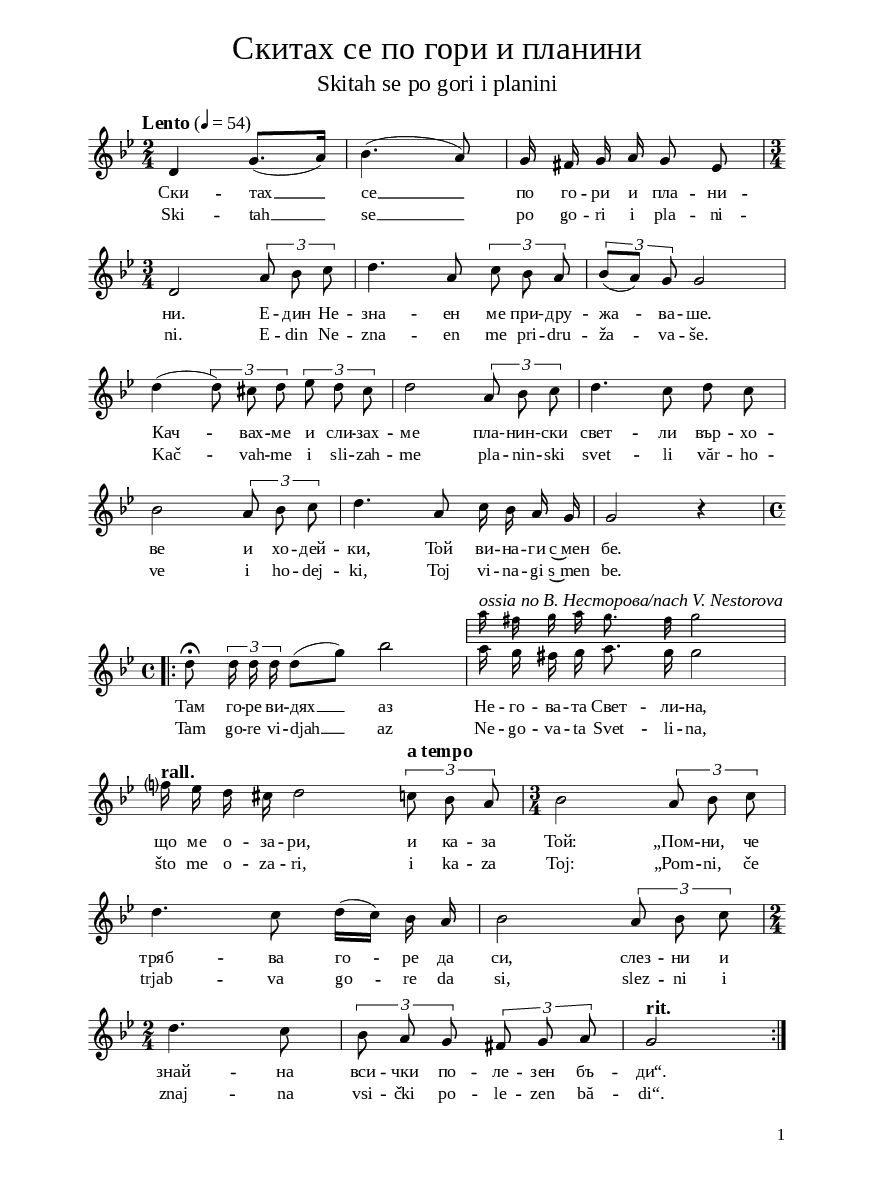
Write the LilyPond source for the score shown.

\version "2.24.4"

\include "include/globals.ily"

\bookpart {
  \label #'ref133
  \tocItem \markup "Скитах се по гори и планини – Skitah se po gori i planini"
  \paper {
    print-all-headers = ##t
    print-page-number = ##t
    print-first-page-number = ##t

    % put page numbers on the bottom
    oddHeaderMarkup = \markup ""
    evenHeaderMarkup = \markup ""
    oddFooterMarkup = \markup
    \fill-line {
      ""
      \if \should-print-page-number \fromproperty #'page:page-number-string
    }
    evenFooterMarkup = \markup
    \fill-line {
      \if \should-print-page-number \fromproperty #'page:page-number-string
      ""
    }

    left-margin = 1.5\cm
    right-margin = 1.5\cm
    top-margin = 1.2\cm
    bottom-margin = 1.0\cm
    ragged-bottom = ##t % do not spread the staves to fill the whole vertical space

    % change distance between staves
    system-system-spacing =
    #'((basic-distance . 16)
       (minimum-distance . 8)
       (padding . 2)
       (stretchability . 12))
  }

  \header {
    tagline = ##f
  }
  \score {
    \include "include/score-layout.ily"

    \new Staff = main \relative c' {
      \clef treble
      \key g \minor
      \time 2/4
      \tempoFunc "Lento" 4 "54"
      \autoBeamOff
      d4  g8. (  [a16] ) | % 2
      bes4. (  a8 ) | % 3
      g16  fis16  g16  a16  g8
      es8 \break | % 4
      \time 3/4  | % 4
      d2
      \tupletUp \times 2/3  {
        a'8   bes8  c8
      }
      | % 5
      d4.  a8
      \times 2/3  {
        c8   bes8  a8
      }
      | % 6

      \times 2/3  {
        \stemUp bes8 (   [a8] )  g8
      } \stemNeutral
      g2 \break | % 7
      d'4 (
      \times 2/3  {
        d8 )   cis8  d8
      }

      \times 2/3  {
        es8   d8  cis8
      }
      | % 8
      d2
      \times 2/3  {
        a8   bes8  c8
      }
      | % 9
      d4.  c8  d8  c8 \break
      |
      bes2
      \times 2/3  {
        a8   bes8  c8
      }
      | % 11
      d4.  a8  c16  bes16
      a16  g16 | % 12
      g2 r4    \bar ".|:-|"
      | % 13
      \time 4/4  | % 13
      d'8 ^\fermata
      \times 2/3  {
        d16  d16  d16 ]
      }
      d8 ( [  g8 ) ]  bes2 | % 14

      <<
        {a16  g16  fis16  g16 a8.  g16  g2}

        \new Staff \with {
          \override VerticalAxisGroup.default-staff-staff-spacing =
          #'((basic-distance . 5.5)
             (padding . -20))
          \remove "Time_signature_engraver"
          alignAboveContext = #"main"
          fontSize = #-1.5
          \override StaffSymbol.staff-space = #(magstep -2)
          \override StaffSymbol.thickness = #(magstep -2)
          firstClef = ##f
        }
        {\autoBeamOff a16 ^\markup { \large \italic "ossia по В. Несторова/nach V. Nestorova"} fis16 g a g8. fis16 g2}
      >>
      \break | % 15

      \tempo "rall." f?16 es16
      d16  cis16  d2
      \times 2/3  {
        \tempo "a tempo" c8 bes8
        a8
      }
      | % 16
      \time 3/4  | % 16
      bes2
      \times 2/3  {
        a8  bes8  c8
      }
      \break | % 17
      d4.  c8  d16 ( [  c16
      ) ]  bes16  a16 | % 18
      bes2
      \times 2/3  {
        a8   bes8  c8
      } \time 2/4 \break | % 19
      d4.  c8 |
      \times 2/3  {
        bes8   a8  g8
      }
      \times 2/3  {
        fis8   g8    a8
      } |
      \tempo "rit." g2
      \bar ":|."

    }

    \addlyrics {
      Ски -- тах __  се __  по го -- ри
      и пла -- ни -- ни. Е -- дин Не --
      зна -- ен ме "при-" -- дру -- жа  --
      ва -- ше. Кач -- вах -- ме и сли
      -- зах -- ме "пла-" -- "нин-" -- ски свет --
      ли вър -- хо -- ве и хо -- дей --
      ки, Той ви -- на -- ги с~мен бе.
      Там го -- ре ви -- дях __  аз Не --
      го -- ва -- та Свет -- ли -- на, що
      ме о -- за -- ри, и ка -- за Той:
      „Пом -- ни, че тряб -- ва го --
      ре да си, слез -- ни и знай -- на
      вси -- чки по -- ле -- зен бъ --
      ди“.
    }



    \addlyrics {
      Ski -- tah __  se __  po go -- ri
      i pla -- ni -- ni. E -- din Ne --
      zna -- en me pri -- dru -- ža  --
      va -- še. Kač -- vah -- me i sli
      -- zah -- me pla -- nin -- ski svet --
      li văr -- ho -- ve i ho -- dej --
      ki, Toj vi -- na -- gi s~men be.
      Tam go -- re vi -- djah __  az Ne --
      go -- va -- ta Svet -- li -- na, što
      me o -- za -- ri, i ka -- za Toj:
      „Pom -- ni, če trjab -- va go --
      re da si, slez -- ni i znaj -- na
      vsi -- čki po -- le -- zen bă --
      di“.
    }

    \header {
      title = \titleFunc "Скитах се по гори и планини" "Skitah se po gori i planini"
    }

    \midi{}

  } % score

  \pageBreak

  % include foreign translation(s) of the song
  \version "2.24.4"

\markup \fill-line { \fontsize #deTitleFontSize "Ich wanderte in Wäldern und Bergen" }
\markup \null
\markup \null
\markup \abs-fontsize #10 {
  \hspace #20
  \override #`(baseline-skip . ,deCoupletBaselineSkip)

  \column {

  \line { " " Ich wanderte in Wäldern und Bergen. }

  \line { " " Ein Unbekannter begleitete mich. }

  \line { " " Wir erklommen helle Gipfel und stiegen wieder hinab,  }

  \line { " " und während wir liefen, war Er immer bei mir.  }

  \line { " " Dort oben sah ich Sein Licht,  }

  \line { " " welches mich erleuchtete, und Er sagte:  }

  \line { " " „Erinnere dich daran, dass du oben sein sollst; }

  \line { " " steige hinab und wisse – sei allen nützlich!“ }


  }
}


} % bookpart
